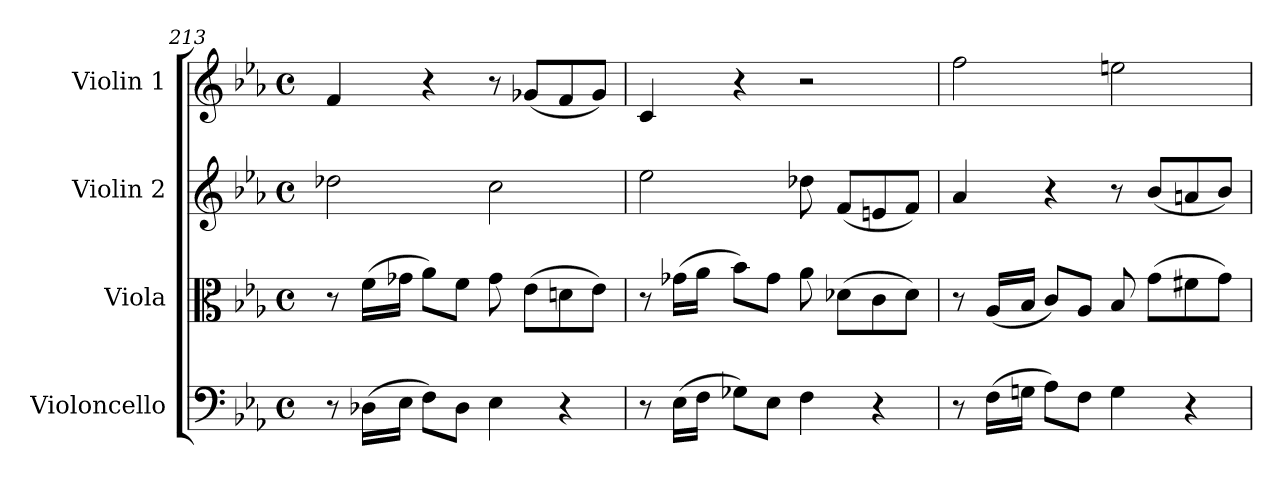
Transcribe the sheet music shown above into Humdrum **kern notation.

**kern	**kern	**kern	**dynam	**kern
*part4	*part3	*part2	*part2	*part1
*staff4	*staff3	*staff2	*staff2	*staff1
*I"Violoncello	*I"Viola	*I"Violin 2	*	*I"Violin 1
*I'Vc	*I'Vla	*I'Vln	*	*I'Vln
*clefF4	*clefC3	*clefG2	*	*clefG2
*k[b-e-a-]	*k[b-e-a-]	*k[b-e-a-]	*	*k[b-e-a-]
*M4/4	*M4/4	*M4/4	*	*M4/4
*met(c)	*met(c)	*met(c)	*	*met(c)
=213	=213	=213	=213	=213
!	!	!	!LO:DY:b	!
!	!	!	!LO:DY:n=1:b	!
8r	8r	2dd-X\	ff other-dynamics	4f/
(16D-X\LL	(16f\LL	.	.	.
16E-\JJ	16g-X\JJ	.	.	.
8F\L)	8a-\L)	.	.	4r
8D-\J	8f\J	.	.	.
4E-\	8g-\	2cc\	.	8r
.	(8e-\L	.	.	(8g-X/L
4r	8dn\	.	.	8f/
.	8e-\J)	.	.	8g-/J)
!!LO:PB:g=z
=214	=214	=214	=214	=214
8r	8r	2ee-\	.	4c/
(16E-\LL	(16g-X\LL	.	.	.
16F\JJ	16a-\JJ	.	.	.
8G-X\L)	8b-\L)	.	.	4r
8E-\J	8g-\J	.	.	.
4F\	8a-\	8dd-X\	.	2r
.	(8d-X\L	(8f/L	.	.
4r	8c\	8en/	.	.
.	8d-\J)	8f/J)	.	.
!!LO:LB:g=z
=215	=215	=215	=215	=215
8r	8r	4a-/	.	2ff\
(16F\LL	(16A-/LL	.	.	.
16Gn\JJ	16B-/JJ	.	.	.
8A-\L)	8c/L)	4r	.	.
8F\J	8A-/J	.	.	.
4G\	8B-/	8r	.	2een\
.	(8g\L	(8b-/L	.	.
4r	8f#X\	8an/	.	.
.	8g\J)	8b-/J)	.	.
=	=	=	=	=
*-	*-	*-	*-	*-
